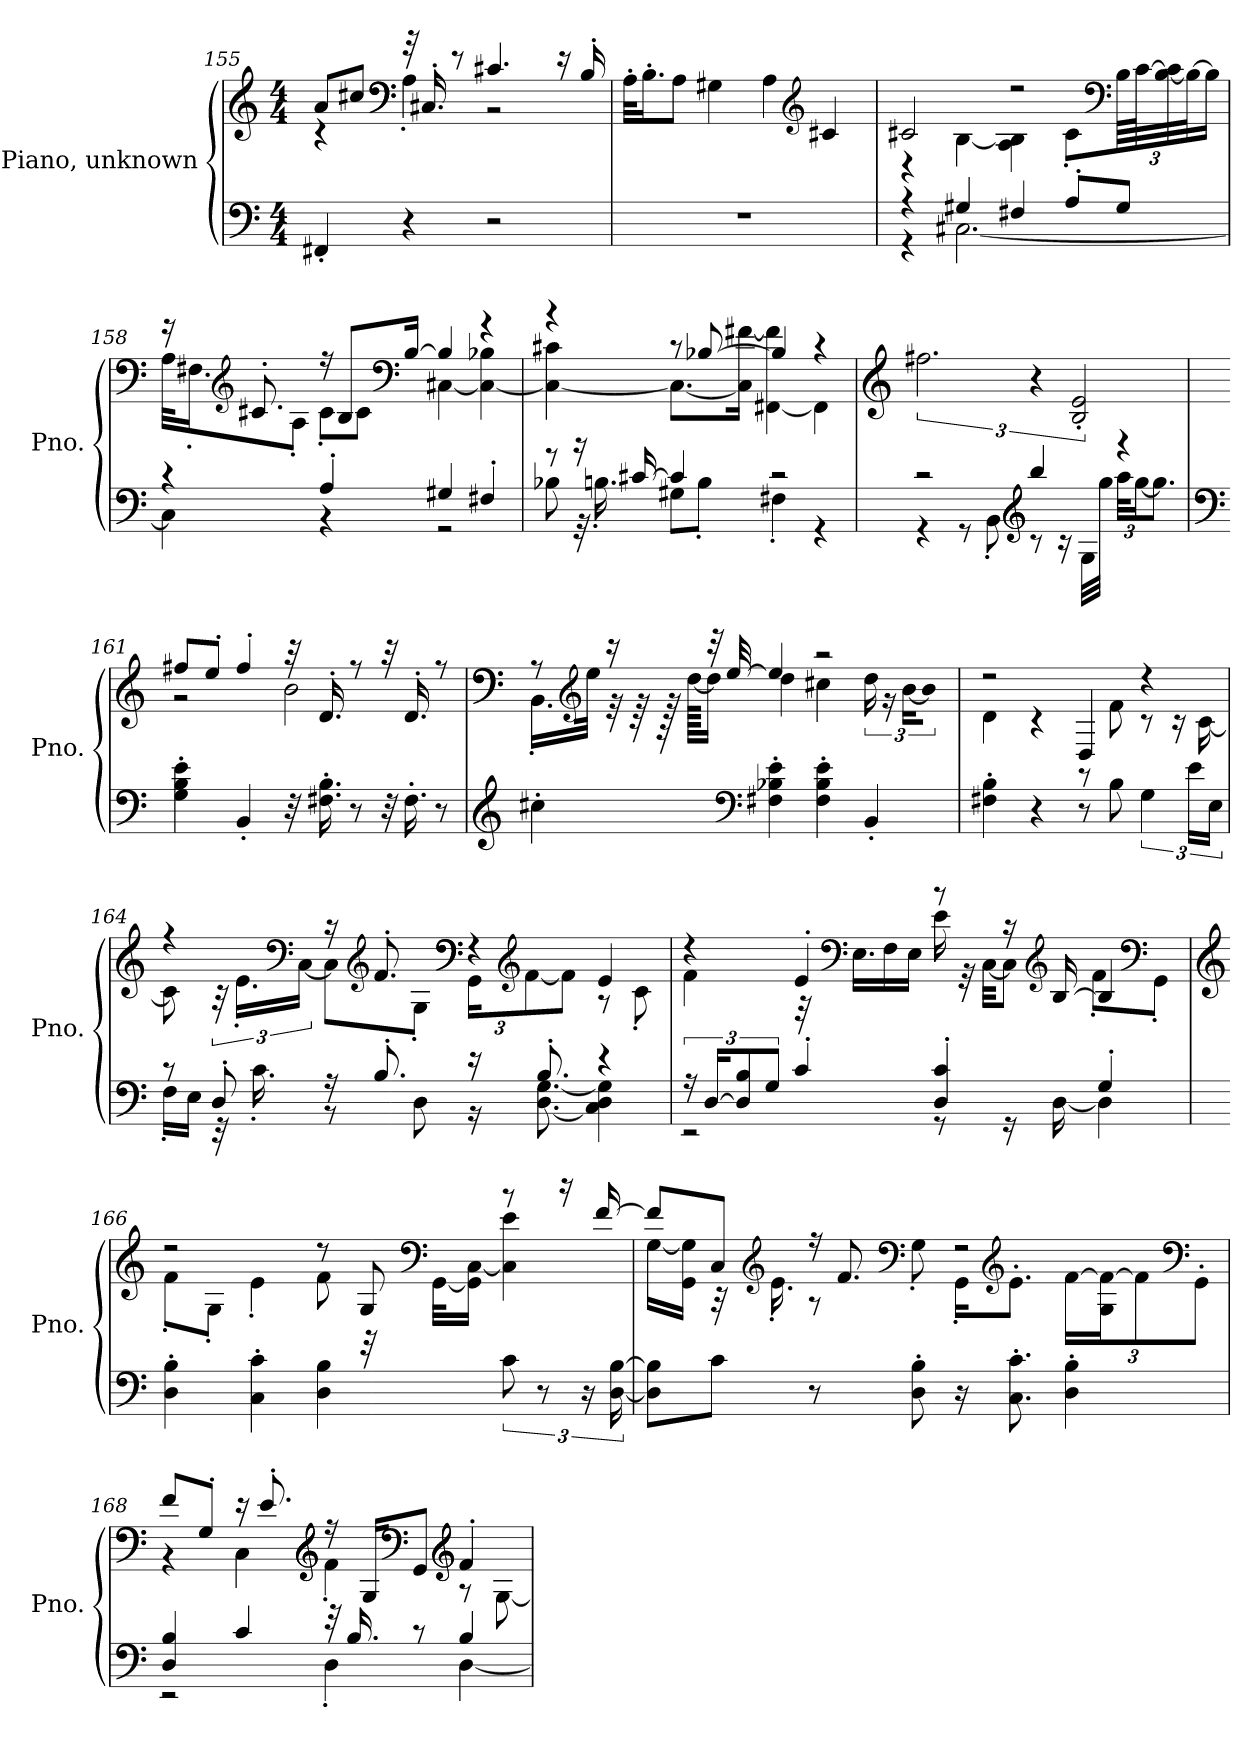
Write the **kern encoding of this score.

**kern	**kern
*part1	*part1
*staff2	*staff1
*I"Piano, unknown	*
*I'Pno.	*
*clefF4	*clefG2
*k[]	*k[]
*M4/4	*M4/4
=155	=155
*	*^
4FF#X'/	8a/L	4r
.	8cc#X/J	.
*	*clefF4	*
4r	32r	4A'\
.	16.C#X'/	.
.	8r	.
2r	4.c#X/	2r
.	16r	.
.	16B'/	.
*	*v	*v
=156	=156
1r	32A'\KLL
.	16.B'\J
.	8A\J
.	4G#X\
.	4A\
*	*clefG2
.	4c#X/
!!LO:PB:g=z
=157	=157
*^	*^
4r	4r	2c#X/	4r
4G#X/	[2.C#X\	.	[4B\
4F#X/	.	2r	4A\ 4B\]
8A'/L	.	.	8c#'\L
*	*	*clefF4	*
*	*	*	*Xbrackettup
8G#/J	.	.	96B\LLL
.	.	.	[96c#\J
.	.	.	[48B\ 48c#\]
.	.	.	48B\J_
.	.	.	16B\JJ]
=158	=158	=158	=158
4r	4C#\]	16r	32A\KLL
.	.	.	16.F#X'\J
*	*	*clefG2	*
.	.	8.c#X'/	.
.	.	.	8A'\J
4A'/	4r	16r	8c#'\L
.	.	8B/L	.
.	.	.	8c#\J
*	*	*clefF4	*
.	.	[16B/Jk	.
4G#X/	2r	4B/]	[4C#X\
4F#X'/	.	4r	4C#\_ 4B-X\
!!LO:LB:g=z	!!
=159	=159	=159	=159
8r	8B-X\	4r	4C#\_ 4c#X\
16r	32r	.	.
.	16.Bn'\	.	.
[16c#X/	.	.	.
4c#/]	8G#X\L	8r	8.C#\L_
.	8B'\J	[8B-X/	.
.	.	.	16C#\] [16f#X\Jk
2r	4F#X'\	4B-/]	[4FF#X\ 4f#\]
.	4r	4r	4FF#\]
*	*	*v	*v
=160	=160	=160
*	*	*clefG2
*	*	*brackettup
2r	4r	3.ff#X\
.	8r	.
.	8BB'\	.
*clefG2	*	*
4bb/	8r	6r
.	16r	.
.	.	3B/' 3e/'
.	32G\LLL	.
.	32gg\JJJ	.
*	*Xbrackettup	*
4r	48aa\KLL	.
.	[24gg\J	.
.	8.gg\J]	.
*v	*v	*
=161	=161
*clefF4	*
*	*^
4G\' 4B\' 4e\'	8ff#X/L	2r
.	8ee'/J	.
4BB'/	4ff#'/	.
32r	32r	2b\
16.F#X\' 16.B\'	16.d'/	.
8r	8r	.
32r	32r	.
16.F#'\	16.d'/	.
8r	8r	.
!!LO:LB:g=z	!!
=162	=162	=162
*clefG2	*clefF4	*
4cc#X'\	8r	16.BB'\LL
*	*clefG2	*
.	.	32ee\JJk
.	16r	32r
.	.	64r
.	.	128r
.	.	[128dd\KKKLL
.	32r	16dd\JJ]
.	[32ee/	.
*clefF4	*	*
4F#X\' 4B-X\' 4e\'	4ee/]	4dd\
4F#\' 4B-\' 4e\'	2r	4cc#X\
4BB'/	.	24dd\
.	.	24r
.	.	[24b\KL
.	.	8b\J]
=163	=163	=163
4F#X\' 4B\'	2r	4d\
4r	.	4r
8r	4D/	8r
8B\	.	8f\
*brackettup	*	*
6G\	4r	8r
.	.	16r
24e\LL	.	.
.	.	[16c\
24E\JJ	.	.
!!LO:LB:g=z	!!
=164	=164	=164
*^	*	*
8r	16F'\LL	4r	8c\]
.	16E\JJ	.	.
8D'/	32r	.	48r
.	.	.	24.e'\LL
.	16.c'\	.	.
*	*	*clefF4	*
.	.	.	[24C\JJ
16r	8r	16r	8C\L]
*	*	*clefG2	*
8.B'/	.	8.f'/	.
.	8D\	.	8G'\J
*	*	*clefF4	*
*	*	*	*Xbrackettup
16r	16r	4r	24GG\KL
*	*	*clefG2	*
.	.	.	[12f\
8.B'/	[8.D\ [8.G\	.	.
.	.	.	8f\J]
4r	4C\ 4D\] 4G\]	4e/	8r
.	.	.	8c'\
=165	=165	=165	=165
24r	2r	4r	4f\
[24D/KL	.	.	.
12D/] 12B/	.	.	.
12G/J	.	.	.
4c'/	.	4e'/	32r
*	*	*clefF4	*
.	.	.	16.E\LL
.	.	.	16F\
.	.	.	16E\JJ
4D/' 4c/'	8r	8r	16e\
.	.	.	32r
.	.	.	[32C\KKL
.	16r	16r	8C\J]
*	*	*clefG2	*
.	[16D\	[16B/	.
4G'/	4D\]	4B/]	8f'\L
*	*	*clefF4	*
.	.	.	8GG'\J
*v	*v	*	*
!!LO:LB:g=z	!!
=166	=166	=166
*	*clefG2	*
4D\' 4B\'	2r	8f'\L
.	.	8G'\J
4C\' 4c\'	.	4e'\
4D\ 4B\	8r	8f\
.	8G/	32r
*	*clefF4	*
.	.	[32GG\KLL
.	.	16GG\] [16C\JJ
12c\	8r	4C\] 4e\
12r	.	.
.	16r	.
24r	.	.
.	[16f/	.
[24D\ [24B\	.	.
=167	=167	=167
8D\] 8B\]L	8f/L]	[16G\LL
.	.	16GG\ 16G\]JJ
8c\J	8C/J	32r
*	*clefG2	*
.	.	16.e'\
8r	16r	8r
.	8.f/	.
*	*clefF4	*
8D\' 8B\'	.	8G'\
16r	2r	16GG'\KL
*	*clefG2	*
8.C\' 8.c\'	.	8.e'\J
4D\' 4B\'	.	[24f\LL
.	.	24G\ 24f\_J
.	.	12f\]
*	*clefF4	*
.	.	12GG'\J
!!LO:LB:g=z	!!
=168	=168	=168
*^	*	*
4D/ 4B/	2r	8f/L	4r
.	.	8G'/J	.
4c/	.	16r	4C\
.	.	8.e'/	.
*	*	*clefG2	*
32r	4D'\	16r	4f'\
16.B/	.	.	.
.	.	16G/KL	.
*	*	*clefF4	*
8r	.	8GG/J	.
*	*	*clefG2	*
4B/	[4D\	4f'/	8r
.	.	.	[8G\
*v	*v	*	*
*	*v	*v
=	=
*-	*-
